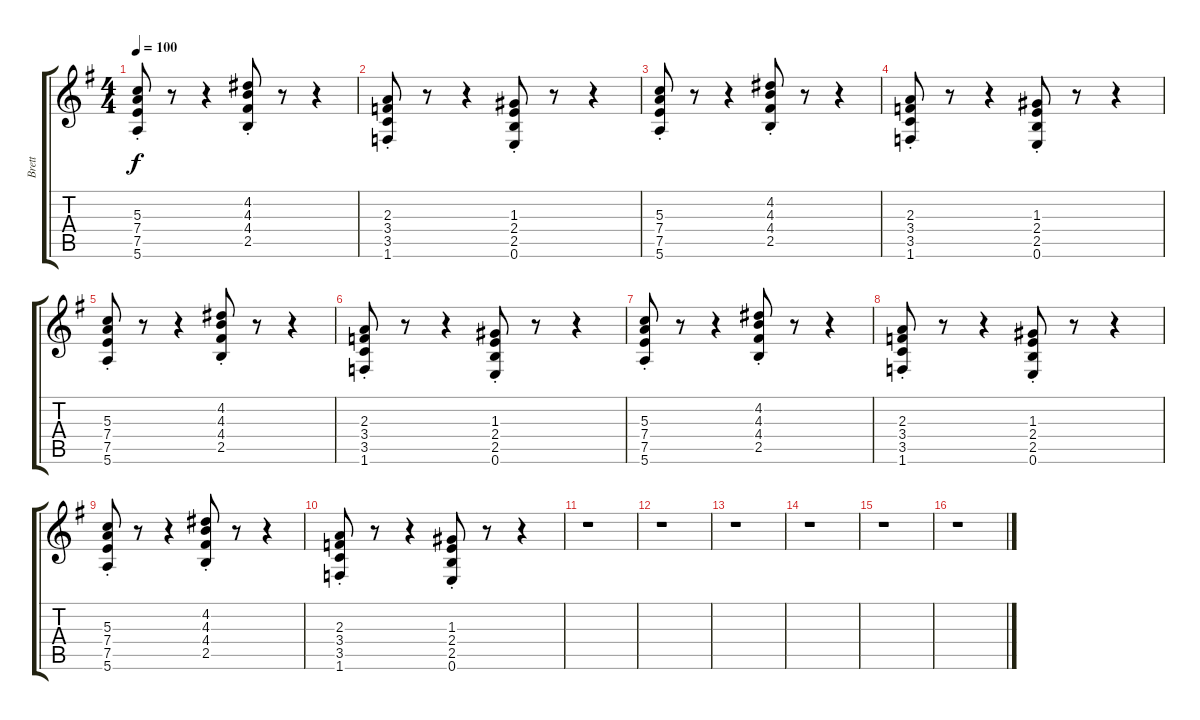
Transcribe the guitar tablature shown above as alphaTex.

\track ("Brett" "Brett") {instrument acousticguitarsteel}
\staff {score tabs}
\tuning (E4 B3 G3 D3 A2 E2) {hide}
\ts (4 4)
\tempo 100
\clef g2
\ks g
(5.3{st} 7.4{st} 7.5{st} 5.6{st}).8{dy f} r.8 r.4 (4.2{st} 4.3{st} 4.4{st} 2.5{st}).8 r.8 r.4 |
(2.3{st} 3.4{st} 3.5{st} 1.6{st}).8 r.8 r.4 (1.3{st} 2.4{st} 2.5{st} 0.6{st}).8 r.8 r.4 |
(5.3{st} 7.4{st} 7.5{st} 5.6{st}).8 r.8 r.4 (4.2{st} 4.3{st} 4.4{st} 2.5{st}).8 r.8 r.4 |
(2.3{st} 3.4{st} 3.5{st} 1.6{st}).8 r.8 r.4 (1.3{st} 2.4{st} 2.5{st} 0.6{st}).8 r.8 r.4 |
(5.3{st} 7.4{st} 7.5{st} 5.6{st}).8 r.8 r.4 (4.2{st} 4.3{st} 4.4{st} 2.5{st}).8 r.8 r.4 |
(2.3{st} 3.4{st} 3.5{st} 1.6{st}).8 r.8 r.4 (1.3{st} 2.4{st} 2.5{st} 0.6{st}).8 r.8 r.4 |
(5.3{st} 7.4{st} 7.5{st} 5.6{st}).8 r.8 r.4 (4.2{st} 4.3{st} 4.4{st} 2.5{st}).8 r.8 r.4 |
(2.3{st} 3.4{st} 3.5{st} 1.6{st}).8 r.8 r.4 (1.3{st} 2.4{st} 2.5{st} 0.6{st}).8 r.8 r.4 |
(5.3{st} 7.4{st} 7.5{st} 5.6{st}).8 r.8 r.4 (4.2{st} 4.3{st} 4.4{st} 2.5{st}).8 r.8 r.4 |
(2.3{st} 3.4{st} 3.5{st} 1.6{st}).8 r.8 r.4 (1.3{st} 2.4{st} 2.5{st} 0.6{st}).8 r.8 r.4 |
r.1 |
r.1 |
r.1 |
r.1 |
r.1 |
r.1
